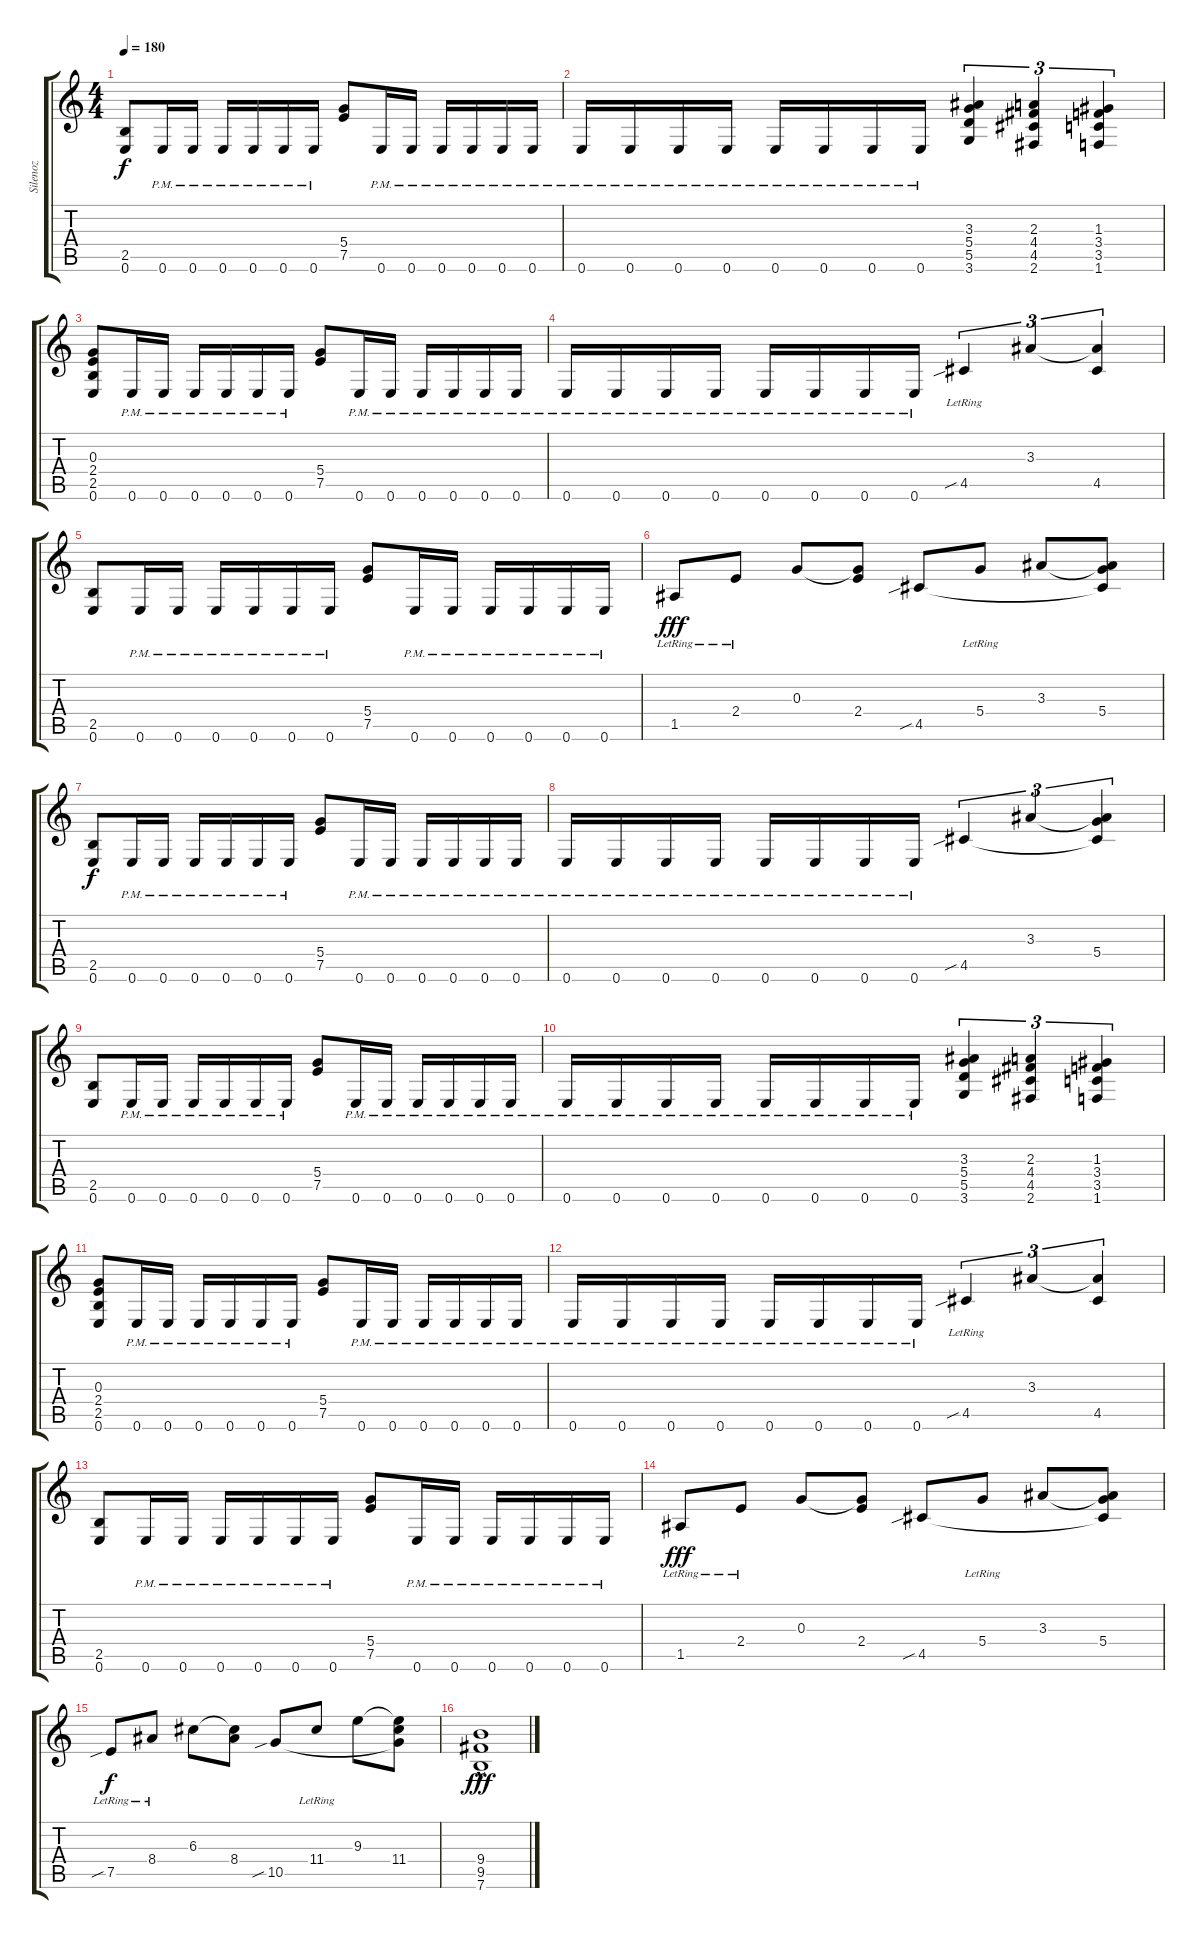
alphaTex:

\track ("Silenoz" "Silenoz") {instrument distortionguitar}
\staff {score tabs}
\tuning (E4 B3 G3 D3 A2 E2) {hide}
\ts (4 4)
\tempo 180
\clef g2
\ks c
(2.5 0.6).8{dy f} 0.6{pm}.16 0.6{pm}.16 0.6{pm}.16 0.6{pm}.16 0.6{pm}.16 0.6{pm}.16 (5.4 7.5).8 0.6{pm}.16 0.6{pm}.16 0.6{pm}.16 0.6{pm}.16 0.6{pm}.16 0.6{pm}.16 |
0.6{pm}.16 0.6{pm}.16 0.6{pm}.16 0.6{pm}.16 0.6{pm}.16 0.6{pm}.16 0.6{pm}.16 0.6{pm}.16 (3.3 5.4 5.5 3.6).4{tu (3 2)} (2.3 4.4 4.5 2.6).4{tu (3 2)} (1.3 3.4 3.5 1.6).4{tu (3 2)} |
(0.3 2.4 2.5 0.6).8 0.6{pm}.16 0.6{pm}.16 0.6{pm}.16 0.6{pm}.16 0.6{pm}.16 0.6{pm}.16 (5.4 7.5).8 0.6{pm}.16 0.6{pm}.16 0.6{pm}.16 0.6{pm}.16 0.6{pm}.16 0.6{pm}.16 |
0.6{pm}.16 0.6{pm}.16 0.6{pm}.16 0.6{pm}.16 0.6{pm}.16 0.6{pm}.16 0.6{pm}.16 0.6{pm}.16 4.5{sib lr}.4{tu (3 2)} 3.3.4{tu (3 2)} (3.3{t} 4.5).4{tu (3 2)} |
(2.5 0.6).8 0.6{pm}.16 0.6{pm}.16 0.6{pm}.16 0.6{pm}.16 0.6{pm}.16 0.6{pm}.16 (5.4 7.5).8 0.6{pm}.16 0.6{pm}.16 0.6{pm}.16 0.6{pm}.16 0.6{pm}.16 0.6{pm}.16 |
1.5{lr}.8{dy fff} 2.4{lr}.8 0.3.8 (0.3{t} 2.4).8 4.5{sib}.8 5.4{lr}.8 3.3.8 (3.3{t} 5.4 4.5{t}).8 |
(2.5 0.6).8{dy f} 0.6{pm}.16 0.6{pm}.16 0.6{pm}.16 0.6{pm}.16 0.6{pm}.16 0.6{pm}.16 (5.4 7.5).8 0.6{pm}.16 0.6{pm}.16 0.6{pm}.16 0.6{pm}.16 0.6{pm}.16 0.6{pm}.16 |
0.6{pm}.16 0.6{pm}.16 0.6{pm}.16 0.6{pm}.16 0.6{pm}.16 0.6{pm}.16 0.6{pm}.16 0.6{pm}.16 4.5{sib}.4{tu (3 2)} 3.3.4{tu (3 2)} (3.3{t} 5.4 4.5{t}).4{tu (3 2)} |
(2.5 0.6).8 0.6{pm}.16 0.6{pm}.16 0.6{pm}.16 0.6{pm}.16 0.6{pm}.16 0.6{pm}.16 (5.4 7.5).8 0.6{pm}.16 0.6{pm}.16 0.6{pm}.16 0.6{pm}.16 0.6{pm}.16 0.6{pm}.16 |
0.6{pm}.16 0.6{pm}.16 0.6{pm}.16 0.6{pm}.16 0.6{pm}.16 0.6{pm}.16 0.6{pm}.16 0.6{pm}.16 (3.3 5.4 5.5 3.6).4{tu (3 2)} (2.3 4.4 4.5 2.6).4{tu (3 2)} (1.3 3.4 3.5 1.6).4{tu (3 2)} |
(0.3 2.4 2.5 0.6).8 0.6{pm}.16 0.6{pm}.16 0.6{pm}.16 0.6{pm}.16 0.6{pm}.16 0.6{pm}.16 (5.4 7.5).8 0.6{pm}.16 0.6{pm}.16 0.6{pm}.16 0.6{pm}.16 0.6{pm}.16 0.6{pm}.16 |
0.6{pm}.16 0.6{pm}.16 0.6{pm}.16 0.6{pm}.16 0.6{pm}.16 0.6{pm}.16 0.6{pm}.16 0.6{pm}.16 4.5{sib lr}.4{tu (3 2)} 3.3.4{tu (3 2)} (3.3{t} 4.5).4{tu (3 2)} |
(2.5 0.6).8 0.6{pm}.16 0.6{pm}.16 0.6{pm}.16 0.6{pm}.16 0.6{pm}.16 0.6{pm}.16 (5.4 7.5).8 0.6{pm}.16 0.6{pm}.16 0.6{pm}.16 0.6{pm}.16 0.6{pm}.16 0.6{pm}.16 |
1.5{lr}.8{dy fff} 2.4{lr}.8 0.3.8 (0.3{t} 2.4).8 4.5{sib}.8 5.4{lr}.8 3.3.8 (3.3{t} 5.4 4.5{t}).8 |
7.5{sib lr}.8{dy f} 8.4{lr}.8 6.3.8 (6.3{t} 8.4).8 10.5{sib}.8 11.4{lr}.8 9.3.8 (9.3{t} 11.4 10.5{t}).8 |
(9.4{hac} 9.5{hac} 7.6{hac}).1{dy fff volume 16 balance 8}
